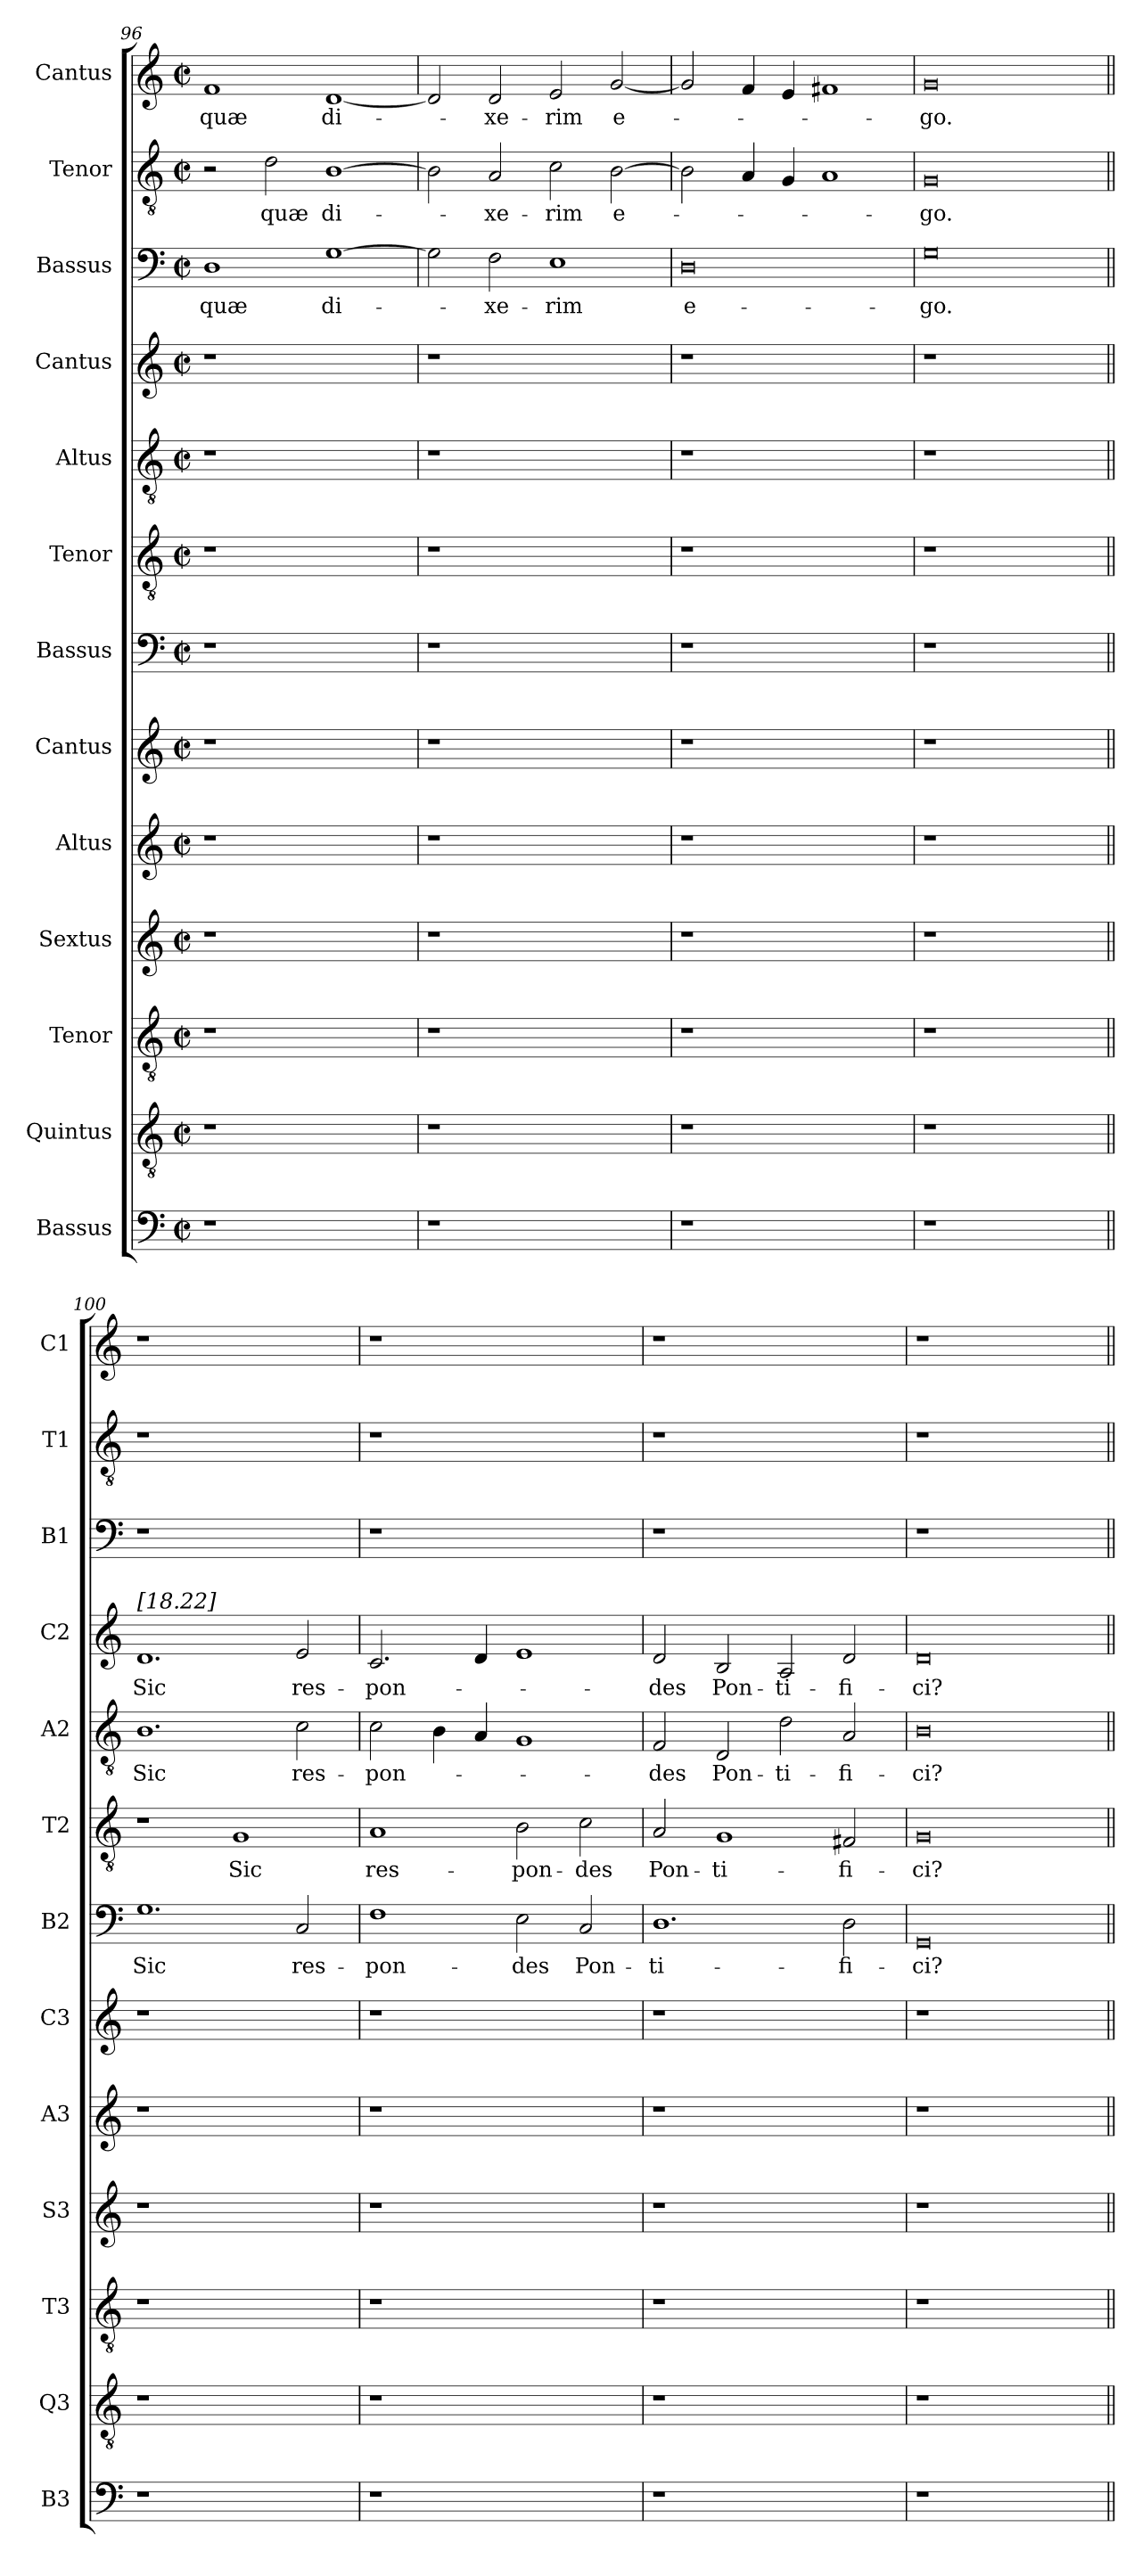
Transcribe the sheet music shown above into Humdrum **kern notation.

**kern	**kern	**kern	**kern	**kern	**kern	**kern	**text	**kern	**text	**kern	**text	**kern	**text	**kern	**text	**kern	**text	**kern	**text
*part13	*part12	*part11	*part10	*part9	*part8	*part7	*part7	*part6	*part6	*part5	*part5	*part4	*part4	*part3	*part3	*part2	*part2	*part1	*part1
*staff13	*staff12	*staff11	*staff10	*staff9	*staff8	*staff7	*staff7	*staff6	*staff6	*staff5	*staff5	*staff4	*staff4	*staff3	*staff3	*staff2	*staff2	*staff1	*staff1
*I"Bassus	*I"Quintus	*I"Tenor	*I"Sextus	*I"Altus	*I"Cantus	*I"Bassus	*	*I"Tenor	*	*I"Altus	*	*I"Cantus	*	*I"Bassus	*	*I"Tenor	*	*I"Cantus	*
*I'B3	*I'Q3	*I'T3	*I'S3	*I'A3	*I'C3	*I'B2	*	*I'T2	*	*I'A2	*	*I'C2	*	*I'B1	*	*I'T1	*	*I'C1	*
*clefF4	*clefGv2	*clefGv2	*clefG2	*clefG2	*clefG2	*clefF4	*	*clefGv2	*	*clefGv2	*	*clefG2	*	*clefF4	*	*clefGv2	*	*clefG2	*
*k[]	*k[]	*k[]	*k[]	*k[]	*k[]	*k[]	*	*k[]	*	*k[]	*	*k[]	*	*k[]	*	*k[]	*	*k[]	*
*C:	*C:	*C:	*C:	*C:	*C:	*C:	*	*C:	*	*C:	*	*C:	*	*C:	*	*C:	*	*C:	*
*M2/2	*M2/2	*M2/2	*M2/2	*M2/2	*M2/2	*M2/2	*	*M2/2	*	*M2/2	*	*M2/2	*	*M2/2	*	*M2/2	*	*M2/2	*
*met(c|)	*met(c|)	*met(c|)	*met(c|)	*met(c|)	*met(c|)	*met(c|)	*	*met(c|)	*	*met(c|)	*	*met(c|)	*	*met(c|)	*	*met(c|)	*	*met(c|)	*
=96	=96	=96	=96	=96	=96	=96	=96	=96	=96	=96	=96	=96	=96	=96	=96	=96	=96	=96	=96
!	!	!	!	!	!	!	!	!	!	!	!	!	!	!	!LO:LY:b	!	!	!	!LO:LY:b
1r	1r	1r	1r	1r	1r	1r	.	1r	.	1r	.	1r	.	1D	quæ	2r	.	1f	quæ
!	!	!	!	!	!	!	!	!	!	!	!	!	!	!	!	!	!LO:LY:b	!	!
.	.	.	.	.	.	.	.	.	.	.	.	.	.	.	.	2d\	quæ	.	.
!	!	!	!	!	!	!	!	!	!	!	!	!	!	!	!LO:LY:b	!	!LO:LY:b	!	!LO:LY:b
1ryy	1ryy	1ryy	1ryy	1ryy	1ryy	1ryy	.	1ryy	.	1ryy	.	1ryy	.	[1G	di-	[1B	di-	[1d	di-
=97	=97	=97	=97	=97	=97	=97	=97	=97	=97	=97	=97	=97	=97	=97	=97	=97	=97	=97	=97
1r	1r	1r	1r	1r	1r	1r	.	1r	.	1r	.	1r	.	2G\]	.	2B\]	.	2d/]	.
!	!	!	!	!	!	!	!	!	!	!	!	!	!	!	!LO:LY:b	!	!LO:LY:b	!	!LO:LY:b
.	.	.	.	.	.	.	.	.	.	.	.	.	.	2F\	-xe-	2A/	-xe-	2d/	-xe-
!	!	!	!	!	!	!	!	!	!	!	!	!	!	!	!LO:LY:b	!	!LO:LY:b	!	!LO:LY:b
1ryy	1ryy	1ryy	1ryy	1ryy	1ryy	1ryy	.	1ryy	.	1ryy	.	1ryy	.	1E	-rim	2c\	-rim	2e/	-rim
!	!	!	!	!	!	!	!	!	!	!	!	!	!	!	!	!	!LO:LY:b	!	!LO:LY:b
.	.	.	.	.	.	.	.	.	.	.	.	.	.	.	.	[2B\	e-	[2g/	e-
=98	=98	=98	=98	=98	=98	=98	=98	=98	=98	=98	=98	=98	=98	=98	=98	=98	=98	=98	=98
!	!	!	!	!	!	!	!	!	!	!	!	!	!	!	!LO:LY:b	!	!	!	!
1r	1r	1r	1r	1r	1r	1r	.	1r	.	1r	.	1r	.	0D	e-	2B\]	.	2g/]	.
.	.	.	.	.	.	.	.	.	.	.	.	.	.	.	.	4A/	.	4f/	.
.	.	.	.	.	.	.	.	.	.	.	.	.	.	.	.	4G/	.	4e/	.
1ryy	1ryy	1ryy	1ryy	1ryy	1ryy	1ryy	.	1ryy	.	1ryy	.	1ryy	.	.	.	1A	.	1f#X	.
=99	=99	=99	=99	=99	=99	=99	=99	=99	=99	=99	=99	=99	=99	=99	=99	=99	=99	=99	=99
!	!	!	!	!	!	!	!	!	!	!	!	!	!	!	!LO:LY:b	!	!LO:LY:b	!	!LO:LY:b
1r	1r	1r	1r	1r	1r	1r	.	1r	.	1r	.	1r	.	0G	-go.	0G	-go.	0g	-go.
1ryy	1ryy	1ryy	1ryy	1ryy	1ryy	1ryy	.	1ryy	.	1ryy	.	1ryy	.	.	.	.	.	.	.
!!LO:LB:g=z
=100||	=100||	=100||	=100||	=100||	=100||	=100||	=100||	=100||	=100||	=100||	=100||	=100||	=100||	=100||	=100||	=100||	=100||	=100||	=100||
!	!	!	!	!	!	!	!	!	!	!	!	!LO:TX:a:t=[18.22]	!	!	!	!	!	!	!
!	!	!	!	!	!	!	!LO:LY:b	!	!	!	!LO:LY:b	!	!LO:LY:b	!	!	!	!	!	!
1r	1r	1r	1r	1r	1r	1.G	Sic	1r	.	1.B	Sic	1.d	Sic	1r	.	1r	.	1r	.
!	!	!	!	!	!	!	!	!	!LO:LY:b	!	!	!	!	!	!	!	!	!	!
1ryy	1ryy	1ryy	1ryy	1ryy	1ryy	.	.	1G	Sic	.	.	.	.	1ryy	.	1ryy	.	1ryy	.
!	!	!	!	!	!	!	!LO:LY:b	!	!	!	!LO:LY:b	!	!LO:LY:b	!	!	!	!	!	!
.	.	.	.	.	.	2C/	res-	.	.	2c\	res-	2e/	res-	.	.	.	.	.	.
=101	=101	=101	=101	=101	=101	=101	=101	=101	=101	=101	=101	=101	=101	=101	=101	=101	=101	=101	=101
!	!	!	!	!	!	!	!LO:LY:b	!	!LO:LY:b	!	!LO:LY:b	!	!LO:LY:b	!	!	!	!	!	!
1r	1r	1r	1r	1r	1r	1F	-pon-	1A	res-	2c\	-pon-	2.c/	-pon-	1r	.	1r	.	1r	.
.	.	.	.	.	.	.	.	.	.	4B\	.	.	.	.	.	.	.	.	.
.	.	.	.	.	.	.	.	.	.	4A/	.	4d/	.	.	.	.	.	.	.
!	!	!	!	!	!	!	!LO:LY:b	!	!LO:LY:b	!	!	!	!	!	!	!	!	!	!
1ryy	1ryy	1ryy	1ryy	1ryy	1ryy	2E\	-des	2B\	-pon-	1G	.	1e	.	1ryy	.	1ryy	.	1ryy	.
!	!	!	!	!	!	!	!LO:LY:b	!	!LO:LY:b	!	!	!	!	!	!	!	!	!	!
.	.	.	.	.	.	2C/	Pon-	2c\	-des	.	.	.	.	.	.	.	.	.	.
=102	=102	=102	=102	=102	=102	=102	=102	=102	=102	=102	=102	=102	=102	=102	=102	=102	=102	=102	=102
!	!	!	!	!	!	!	!LO:LY:b	!	!LO:LY:b	!	!LO:LY:b	!	!LO:LY:b	!	!	!	!	!	!
1r	1r	1r	1r	1r	1r	1.D	-ti-	2A/	Pon-	2F/	-des	2d/	-des	1r	.	1r	.	1r	.
!	!	!	!	!	!	!	!	!	!LO:LY:b	!	!LO:LY:b	!	!LO:LY:b	!	!	!	!	!	!
.	.	.	.	.	.	.	.	1G	-ti-	2D/	Pon-	2B/	Pon-	.	.	.	.	.	.
!	!	!	!	!	!	!	!	!	!	!	!LO:LY:b	!	!LO:LY:b	!	!	!	!	!	!
1ryy	1ryy	1ryy	1ryy	1ryy	1ryy	.	.	.	.	2d\	-ti-	2A/	-ti-	1ryy	.	1ryy	.	1ryy	.
!	!	!	!	!	!	!	!LO:LY:b	!	!LO:LY:b	!	!LO:LY:b	!	!LO:LY:b	!	!	!	!	!	!
.	.	.	.	.	.	2D\	-fi-	2F#X/	-fi-	2A/	-fi-	2d/	-fi-	.	.	.	.	.	.
=103	=103	=103	=103	=103	=103	=103	=103	=103	=103	=103	=103	=103	=103	=103	=103	=103	=103	=103	=103
!	!	!	!	!	!	!	!LO:LY:b	!	!LO:LY:b	!	!LO:LY:b	!	!LO:LY:b	!	!	!	!	!	!
1r	1r	1r	1r	1r	1r	0GG	-ci?	0G	-ci?	0B	-ci?	0d	-ci?	1r	.	1r	.	1r	.
1ryy	1ryy	1ryy	1ryy	1ryy	1ryy	.	.	.	.	.	.	.	.	1ryy	.	1ryy	.	1ryy	.
=||	=||	=||	=||	=||	=||	=||	=||	=||	=||	=||	=||	=||	=||	=||	=||	=||	=||	=||	=||
*-	*-	*-	*-	*-	*-	*-	*-	*-	*-	*-	*-	*-	*-	*-	*-	*-	*-	*-	*-
